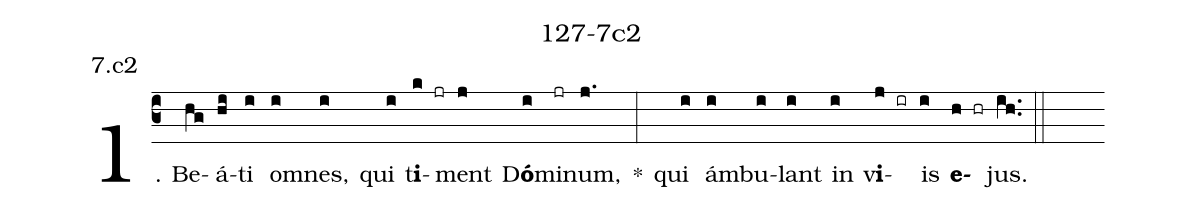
name: 127-7c2;
annotation: 7.c2;
%%
(c3)1. Be(hg)á(hi)ti(i) om(i)nes,(i) qui(i) t<b>i</b>(k jr)ment(j) D<b>ó</b>(i)mi(jr)num,(j.) *(:) qui(i) ám(i)bu(i)lant(i) in(i) v<b>i</b>(j ir)is(i) <b>e</b>(h hr)jus.(ih..) (::)
